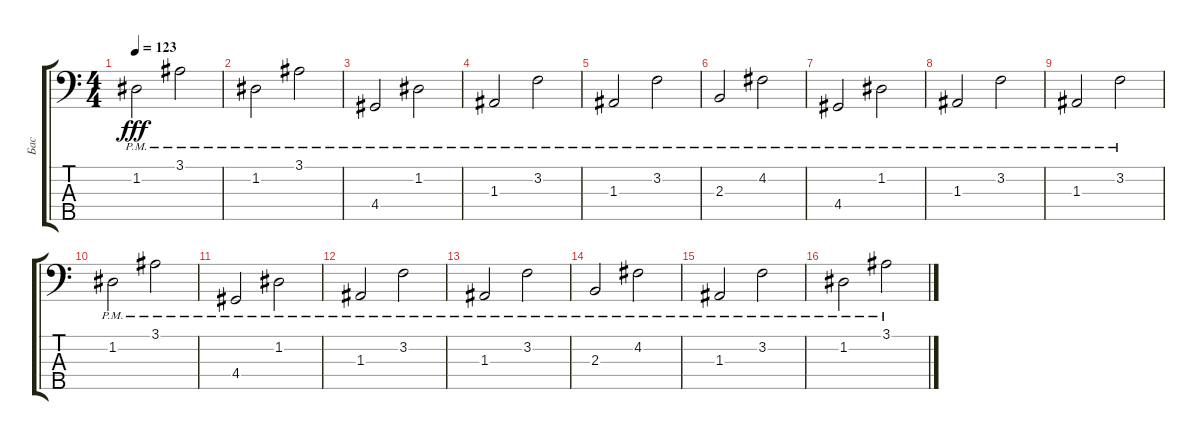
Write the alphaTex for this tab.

\track ("Бас" "Бас") {instrument electricbassfinger}
\staff {score tabs}
\tuning (G2 D2 A1 E1 B0) {hide}
\ts (4 4)
\tempo 123
\clef f4
\ks c
1.2{pm}.2{dy fff} 3.1{pm}.2 |
1.2{pm}.2 3.1{pm}.2 |
4.4{pm}.2 1.2{pm}.2 |
1.3{pm}.2 3.2{pm}.2 |
1.3{pm}.2 3.2{pm}.2 |
2.3{pm}.2 4.2{pm}.2 |
4.4{pm}.2 1.2{pm}.2 |
1.3{pm}.2 3.2{pm}.2 |
1.3{pm}.2 3.2{pm}.2 |
1.2{pm}.2 3.1{pm}.2 |
4.4{pm}.2 1.2{pm}.2 |
1.3{pm}.2 3.2{pm}.2 |
1.3{pm}.2 3.2{pm}.2 |
2.3{pm}.2 4.2{pm}.2 |
1.3{pm}.2 3.2{pm}.2 |
1.2{pm}.2 3.1{pm}.2
